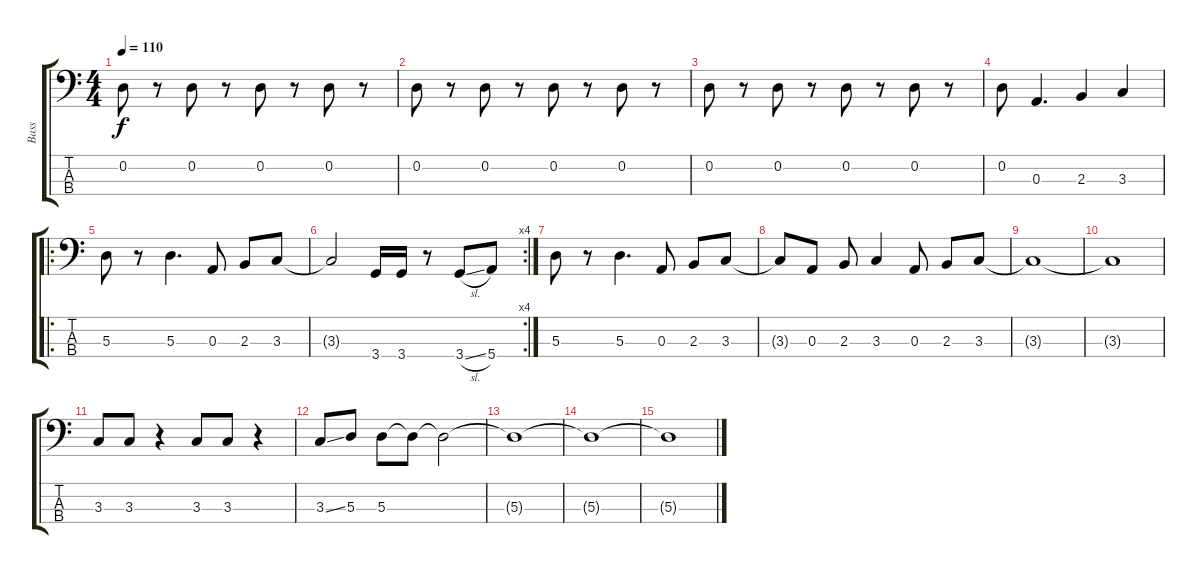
\track ("Bass" "Bass") {instrument electricbasspick}
\staff {score tabs}
\tuning (G2 D2 A1 E1) {hide}
\ts (4 4)
\tempo 110
\clef f4
\ks c
0.2.8{dy f} r.8 0.2.8 r.8 0.2.8 r.8 0.2.8 r.8 |
0.2.8 r.8 0.2.8 r.8 0.2.8 r.8 0.2.8 r.8 |
0.2.8 r.8 0.2.8 r.8 0.2.8 r.8 0.2.8 r.8 |
0.2.8 0.3.4{d} 2.3.4 3.3.4 |
\ro
5.3.8 r.8 5.3.4{d} 0.3.8 2.3.8 3.3.8 |
\rc 4
3.3{t}.2 3.4.16 3.4.16 r.8 3.4{sl}.8 5.4.8 |
5.3.8 r.8 5.3.4{d} 0.3.8 2.3.8 3.3.8 |
3.3{t}.8 0.3.8 2.3.8 3.3.4 0.3.8 2.3.8 3.3.8 |
3.3{t}.1 |
3.3{t}.1 |
3.3.8 3.3.8 r.4 3.3.8 3.3.8 r.4 |
3.3{ss}.8 5.3.8 5.3.8 5.3{t}.8 5.3{t}.2 |
5.3{t}.1 |
5.3{t}.1 |
5.3{t}.1
